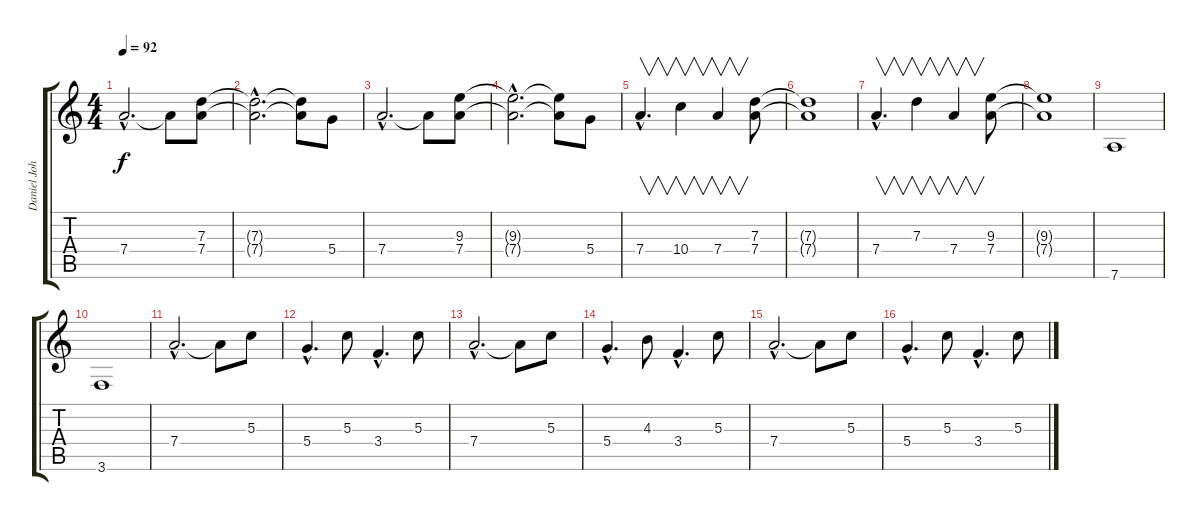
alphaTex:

\track ("Daniel Johns (Gtr 2)" "Daniel Joh") {instrument distortionguitar}
\staff {score tabs}
\tuning (E4 B3 G3 D3 A2 D2) {hide}
\ts (4 4)
\tempo 92
\clef g2
\ks c
7.4{hac}.2{d dy f} 7.4{t}.8 (7.3 7.4).8 |
(7.3{hac t} 7.4{hac t}).2{d} (7.3{t} 7.4{t}).8 5.4.8 |
7.4{hac}.2{d} 7.4{t}.8 (9.3 7.4).8 |
(9.3{hac t} 7.4{hac t}).2{d} (9.3{t} 7.4{t}).8 5.4.8 |
7.4{hac}.4{v d} 10.4.4{v} 7.4.4{v} (7.3 7.4).8 |
(7.3{t} 7.4{t}).1 |
7.4{hac}.4{v d} 7.3.4{v} 7.4.4{v} (9.3 7.4).8 |
(9.3{t} 7.4{t}).1 |
7.6.1 |
3.6.1 |
7.4{hac}.2{d} 7.4{t}.8 5.3.8 |
5.4{hac}.4{d} 5.3.8 3.4{hac}.4{d} 5.3.8 |
7.4{hac}.2{d} 7.4{t}.8 5.3.8 |
5.4{hac}.4{d} 4.3.8 3.4{hac}.4{d} 5.3.8 |
7.4{hac}.2{d} 7.4{t}.8 5.3.8 |
5.4{hac}.4{d} 5.3.8 3.4{hac}.4{d} 5.3.8
